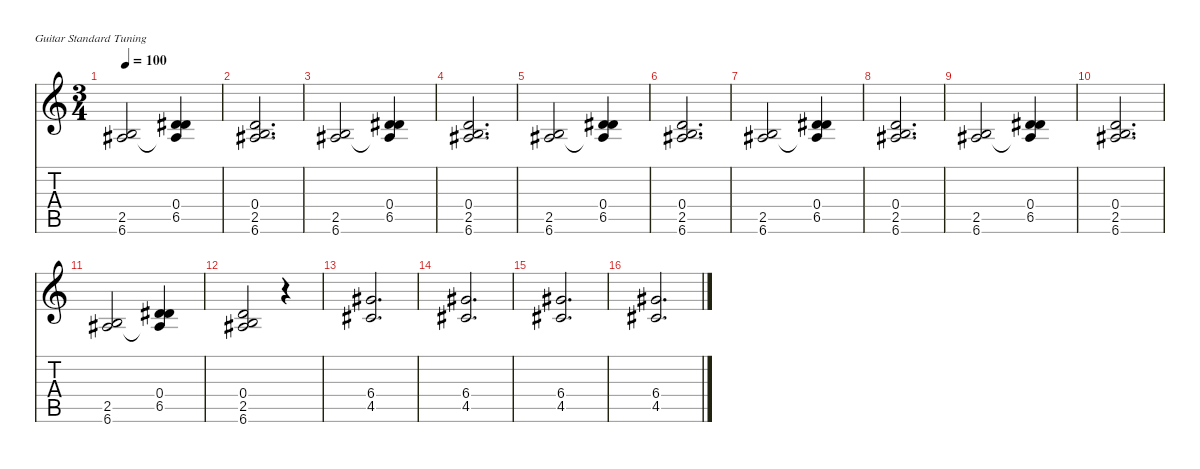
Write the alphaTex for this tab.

\defaultSystemsLayout 4
\hideDynamics
\bracketExtendMode nobrackets
\singleTrackTrackNamePolicy hidden
\multiTrackTrackNamePolicy hidden
\firstSystemTrackNameMode fullname
\firstSystemTrackNameOrientation horizontal
\otherSystemsTrackNameOrientation horizontal
\track ("Distorted guitar" "od.guit.") {instrument overdrivenguitar}
\staff {score tabs}
\tuning (E4 B3 G3 D3 A2 E2)
\ts (3 4)
\tempo 100
\clef g2
\ks c
(2.5 6.6{acc #}).2{dy p beam Up} (0.4 6.5{acc #} 6.6{t acc #}).4{beam Up} |
(0.4 2.5 6.6{acc #}).2{d beam Up} |
(2.5 6.6{acc #}).2{beam Up} (0.4 6.5{acc #} 6.6{t acc #}).4{beam Up} |
(0.4 2.5 6.6{acc #}).2{d beam Up} |
(2.5 6.6{acc #}).2{beam Up} (0.4 6.5{acc #} 6.6{t acc #}).4{beam Up} |
(0.4 2.5 6.6{acc #}).2{d beam Up} |
(2.5 6.6{acc #}).2{beam Up} (0.4 6.5{acc #} 6.6{t acc #}).4{beam Up} |
(0.4 2.5 6.6{acc #}).2{d beam Up} |
(2.5 6.6{acc #}).2{beam Up} (0.4 6.5{acc #} 6.6{t acc #}).4{beam Up} |
(0.4 2.5 6.6{acc #}).2{d beam Up} |
(2.5 6.6{acc #}).2{beam Up} (0.4 6.5{acc #} 6.6{t acc #}).4{beam Up} |
(0.4 2.5 6.6{acc #}).2{beam Up} r.4{beam Up} |
(6.4{acc #} 4.5{acc #}).2{d beam Up} |
(6.4{acc #} 4.5{acc #}).2{d beam Up} |
(6.4{acc #} 4.5{acc #}).2{d beam Up} |
(6.4{acc #} 4.5{acc #}).2{d beam Up}
